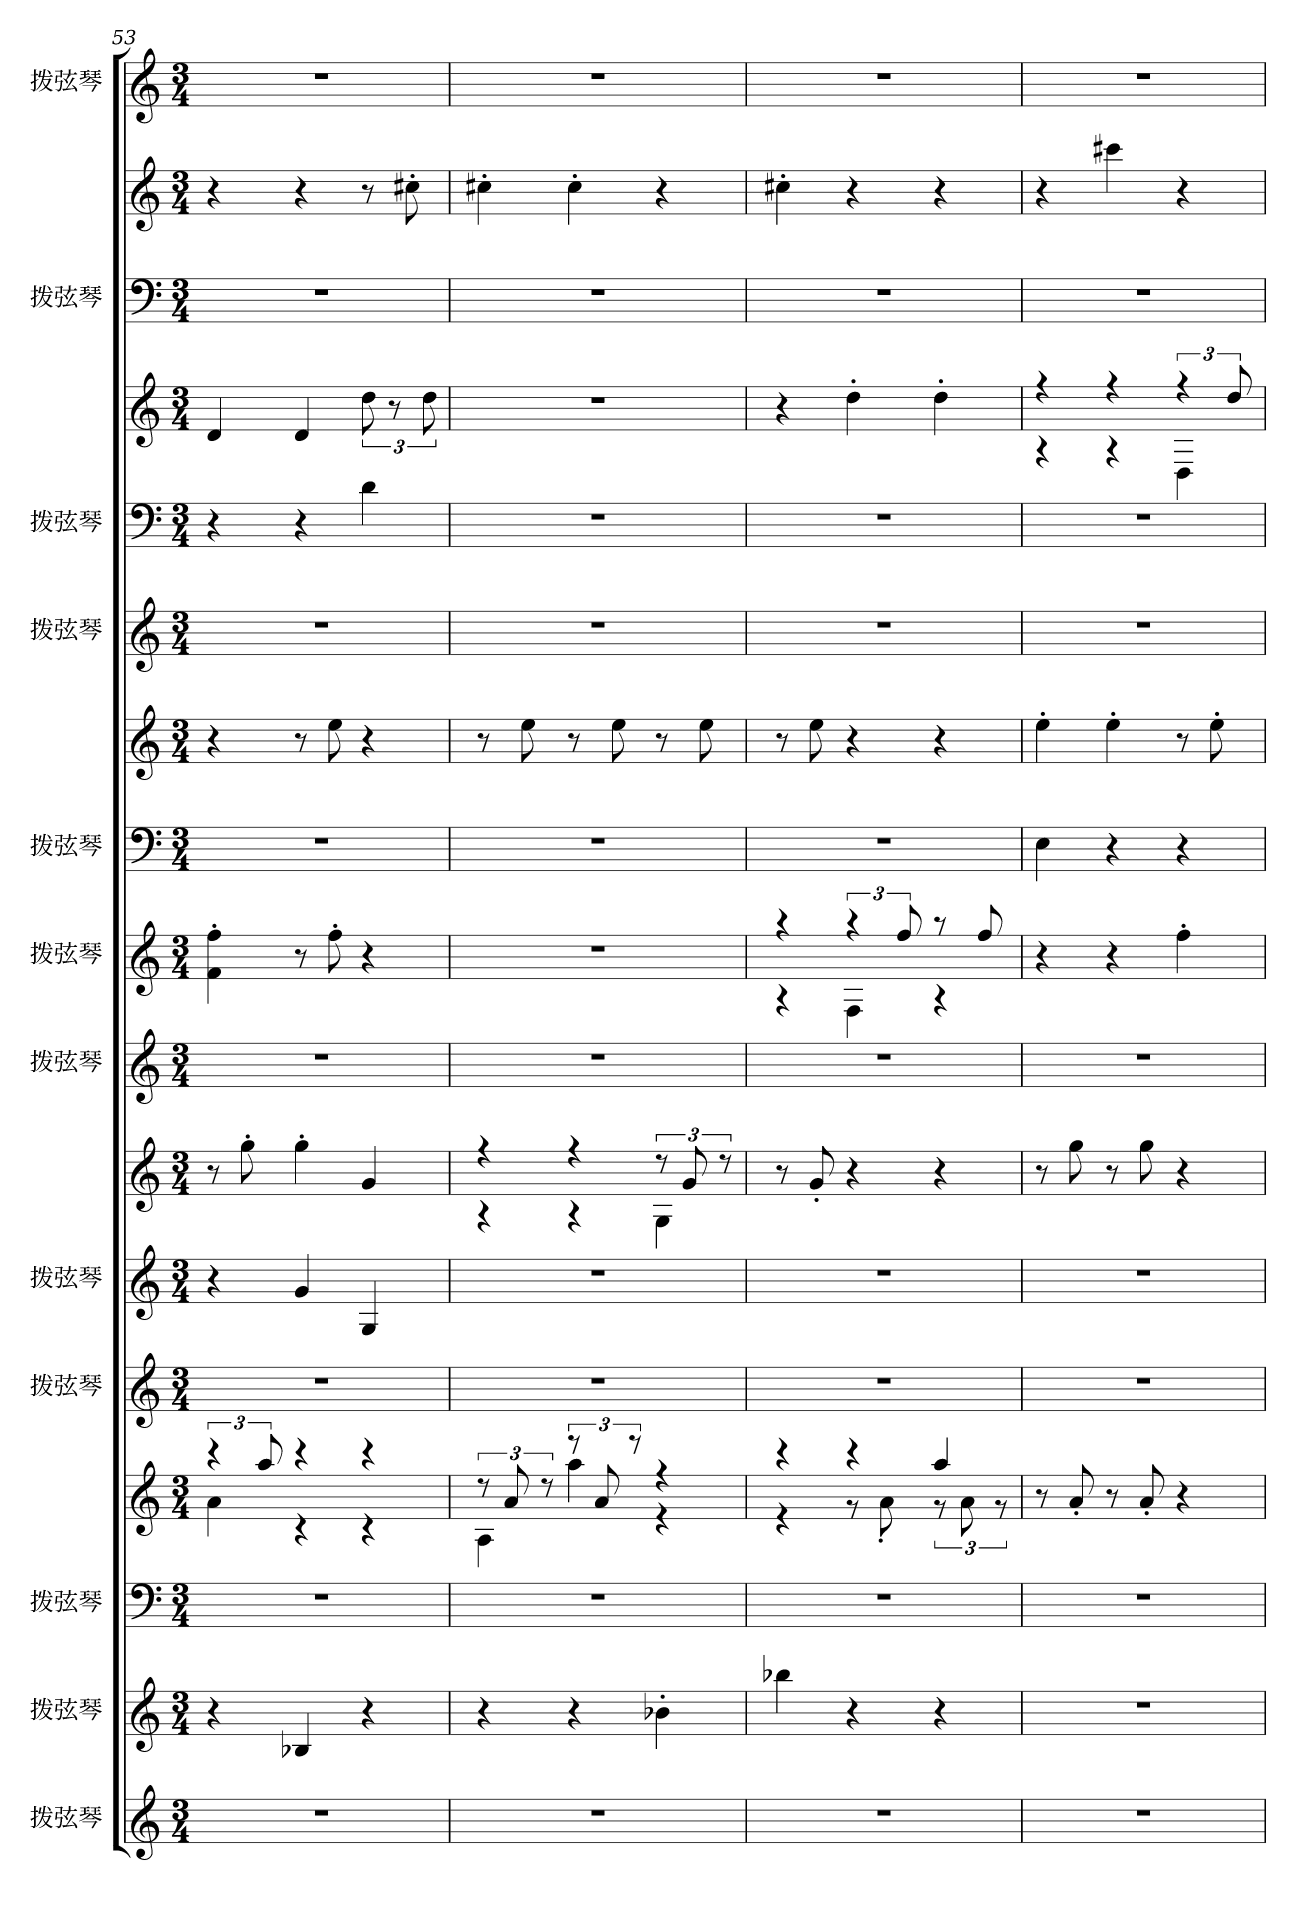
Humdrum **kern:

**kern	**kern	**kern	**kern	**kern	**kern	**kern	**kern	**kern	**kern	**kern	**kern	**kern	**kern	**kern	**kern	**kern
*part12	*part11	*part10	*part10	*part9	*part8	*part8	*part7	*part6	*part5	*part5	*part4	*part3	*part3	*part2	*part2	*part1
*staff17	*staff16	*staff15	*staff14	*staff13	*staff12	*staff11	*staff10	*staff9	*staff8	*staff7	*staff6	*staff5	*staff4	*staff3	*staff2	*staff1
*I"拨弦琴	*I"拨弦琴	*I"拨弦琴	*	*I"拨弦琴	*I"拨弦琴	*	*I"拨弦琴	*I"拨弦琴	*I"拨弦琴	*	*I"拨弦琴	*I"拨弦琴	*	*I"拨弦琴	*	*I"拨弦琴
*clefG2	*clefG2	*clefF4	*clefG2	*clefG2	*clefG2	*clefG2	*clefG2	*clefG2	*clefF4	*clefG2	*clefG2	*clefF4	*clefG2	*clefF4	*clefG2	*clefG2
*k[]	*k[]	*k[]	*k[]	*k[]	*k[]	*k[]	*k[]	*k[]	*k[]	*k[]	*k[]	*k[]	*k[]	*k[]	*k[]	*k[]
*M3/4	*M3/4	*M3/4	*M3/4	*M3/4	*M3/4	*M3/4	*M3/4	*M3/4	*M3/4	*M3/4	*M3/4	*M3/4	*M3/4	*M3/4	*M3/4	*M3/4
=53	=53	=53	=53	=53	=53	=53	=53	=53	=53	=53	=53	=53	=53	=53	=53	=53
*	*	*	*^	*	*	*	*	*	*	*	*	*	*	*	*	*
2.r	4r	2.r	6r	4a\	2.r	4r	8r	2.r	4f\' 4ff\'	2.r	4r	2.r	4r	4d/	2.r	4r	2.r
.	.	.	.	.	.	.	8gg'\	.	.	.	.	.	.	.	.	.	.
.	.	.	12aa/	.	.	.	.	.	.	.	.	.	.	.	.	.	.
.	4B-X/	.	4r	4r	.	4g/	4gg'\	.	8r	.	8r	.	4r	4d/	.	4r	.
.	.	.	.	.	.	.	.	.	8ff'\	.	8ee\	.	.	.	.	.	.
.	4r	.	4r	4r	.	4G/	4g/	.	4r	.	4r	.	4d\	12dd\	.	8r	.
.	.	.	.	.	.	.	.	.	.	.	.	.	.	12r	.	.	.
.	.	.	.	.	.	.	.	.	.	.	.	.	.	.	.	8cc#X'\	.
.	.	.	.	.	.	.	.	.	.	.	.	.	.	12dd\	.	.	.
=54	=54	=54	=54	=54	=54	=54	=54	=54	=54	=54	=54	=54	=54	=54	=54	=54	=54
*	*	*	*	*	*	*	*^	*	*	*	*	*	*	*	*	*	*
2.r	4r	2.r	12r	4A\	2.r	2.r	4r	4r	2.r	2.r	2.r	8r	2.r	2.r	2.r	2.r	4cc#X'\	2.r
.	.	.	12a/	.	.	.	.	.	.	.	.	.	.	.	.	.	.	.
.	.	.	.	.	.	.	.	.	.	.	.	8ee\	.	.	.	.	.	.
.	.	.	12r	.	.	.	.	.	.	.	.	.	.	.	.	.	.	.
.	4r	.	12r	4aa\	.	.	4r	4r	.	.	.	8r	.	.	.	.	4cc#'\	.
.	.	.	12a/	.	.	.	.	.	.	.	.	.	.	.	.	.	.	.
.	.	.	.	.	.	.	.	.	.	.	.	8ee\	.	.	.	.	.	.
.	.	.	12r	.	.	.	.	.	.	.	.	.	.	.	.	.	.	.
.	4b-X'\	.	4r	4r	.	.	12r	4G\	.	.	.	8r	.	.	.	.	4r	.
.	.	.	.	.	.	.	12g/	.	.	.	.	.	.	.	.	.	.	.
.	.	.	.	.	.	.	.	.	.	.	.	8ee\	.	.	.	.	.	.
.	.	.	.	.	.	.	12r	.	.	.	.	.	.	.	.	.	.	.
*	*	*	*	*	*	*	*v	*v	*	*	*	*	*	*	*	*	*	*
!!LO:PB:g=z
=55	=55	=55	=55	=55	=55	=55	=55	=55	=55	=55	=55	=55	=55	=55	=55	=55	=55
*	*	*	*	*	*	*	*	*	*^	*	*	*	*	*	*	*	*
2.r	4bb-X\	2.r	4r	4r	2.r	2.r	8r	2.r	4r	4r	2.r	8r	2.r	2.r	4r	2.r	4cc#X'\	2.r
.	.	.	.	.	.	.	8g'/	.	.	.	.	8ee\	.	.	.	.	.	.
.	4r	.	4r	8r	.	.	4r	.	6r	4F\	.	4r	.	.	4dd'\	.	4r	.
.	.	.	.	8a'\	.	.	.	.	.	.	.	.	.	.	.	.	.	.
.	.	.	.	.	.	.	.	.	12ff/	.	.	.	.	.	.	.	.	.
.	4r	.	4aa/	12r	.	.	4r	.	8r	4r	.	4r	.	.	4dd'\	.	4r	.
.	.	.	.	12a\	.	.	.	.	.	.	.	.	.	.	.	.	.	.
.	.	.	.	.	.	.	.	.	8ff/	.	.	.	.	.	.	.	.	.
.	.	.	.	12r	.	.	.	.	.	.	.	.	.	.	.	.	.	.
*	*	*	*v	*v	*	*	*	*	*v	*v	*	*	*	*	*	*	*	*
=56	=56	=56	=56	=56	=56	=56	=56	=56	=56	=56	=56	=56	=56	=56	=56	=56
*	*	*	*	*	*	*	*	*	*	*	*	*	*^	*	*	*
2.r	2.r	2.r	8r	2.r	2.r	8r	2.r	4r	4E\	4ee'\	2.r	2.r	4r	4r	2.r	4r	2.r
.	.	.	8a'/	.	.	8gg\	.	.	.	.	.	.	.	.	.	.	.
.	.	.	8r	.	.	8r	.	4r	4r	4ee'\	.	.	4r	4r	.	4ccc#X\	.
.	.	.	8a'/	.	.	8gg\	.	.	.	.	.	.	.	.	.	.	.
.	.	.	4r	.	.	4r	.	4ff'\	4r	8r	.	.	6r	4D\	.	4r	.
.	.	.	.	.	.	.	.	.	.	8ee'\	.	.	.	.	.	.	.
.	.	.	.	.	.	.	.	.	.	.	.	.	12dd/	.	.	.	.
*	*	*	*	*	*	*	*	*	*	*	*	*	*v	*v	*	*	*
=	=	=	=	=	=	=	=	=	=	=	=	=	=	=	=	=
*-	*-	*-	*-	*-	*-	*-	*-	*-	*-	*-	*-	*-	*-	*-	*-	*-
